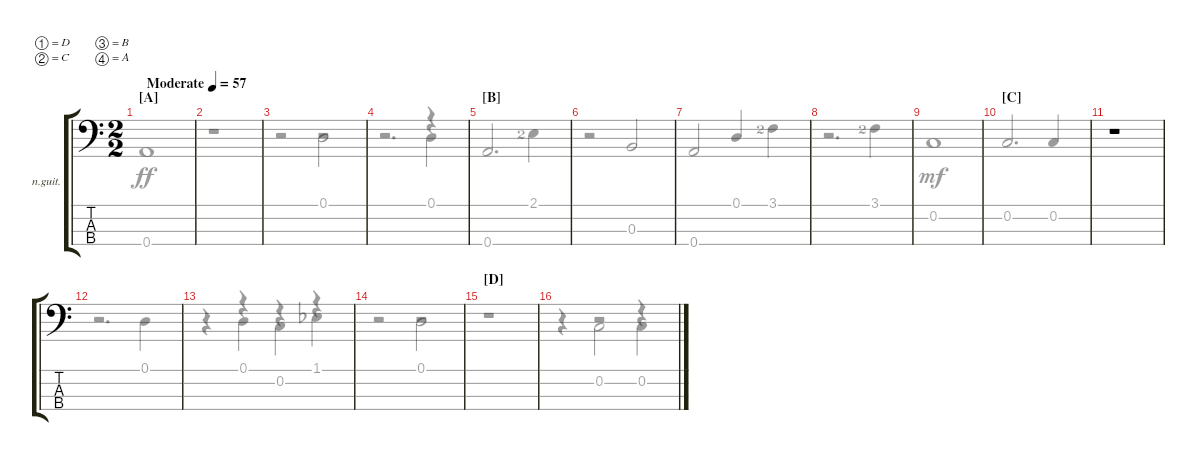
\bracketExtendMode groupsimilarinstruments
\firstSystemTrackNameOrientation horizontal
\otherSystemsTrackNameOrientation horizontal
\extendBarLines
\chordDiagramsInScore
\track ("Nylon Guitar" "n.guit.") {instrument acousticguitarnylon}
\staff {score tabs}
\tuning (D2 C2 B1 A1)
\voice
\ts (2 2)
\beaming (8 4 4)
\section ("A" "")
\scale
1.06052
\tempo (57 "Moderate")
\accidentals auto
\clef f4
\ottava regular
\simile none
\ks c
|
\scale
0.889703 |
\scale
1.01014 |
\scale
0.972445 |
\section ("B" "")
\scale
1.01741 |
\scale
1.17063 |
|
|
|
\section ("C" "")
|
r.1{dy mf beam Down} |
|
|
|
\section ("D" "")
|
\voice
\clef f4
\ottava regular
\simile none
\ks c
|
|
r.2{beam Up} r.2{beam Up} |
r.2{d beam Up} r.4{beam Up} |
|
|
|
|
0.2.1{beam Up} |
|
|
r.2{d beam Up} |
r.4{beam Up} r.4{beam Up} r.4{beam Up} r.4{beam Up} |
r.2{beam Up} r.2{beam Up} |
r.1{beam Down} |
r.4{beam Up} r.2{beam Up} r.4{beam Up}
\voice
\clef f4
\ottava regular
\simile none
\ks c
0.4.1{dy ff beam Up} |
r.1{beam Down} |
r.2{beam Down} 0.1.2{beam Down} |
r.2{d beam Down} 0.1.4{beam Down} |
0.4.2{d beam Up} 2.1{lf 3}.4{beam Down} |
r.2{beam Down} 0.3.2{beam Up} |
0.4.2{beam Up} 0.1.4{beam Up} 3.1{lf 3}.4{beam Down} |
r.2{d beam Down} 3.1{lf 3}.4{beam Down} |
|
0.2.2{d beam Up} 0.2.4{beam Up} |
|
r.2{d beam Down} 0.1.4{beam Down} |
r.4{beam Down} 0.1.4{beam Down} 0.2.4{beam Down} 1.1{acc b}.4{beam Down} |
r.2{beam Down} 0.1.2{beam Down} |
|
r.4{beam Down} 0.2.2{beam Down} 0.2.4{beam Down}
